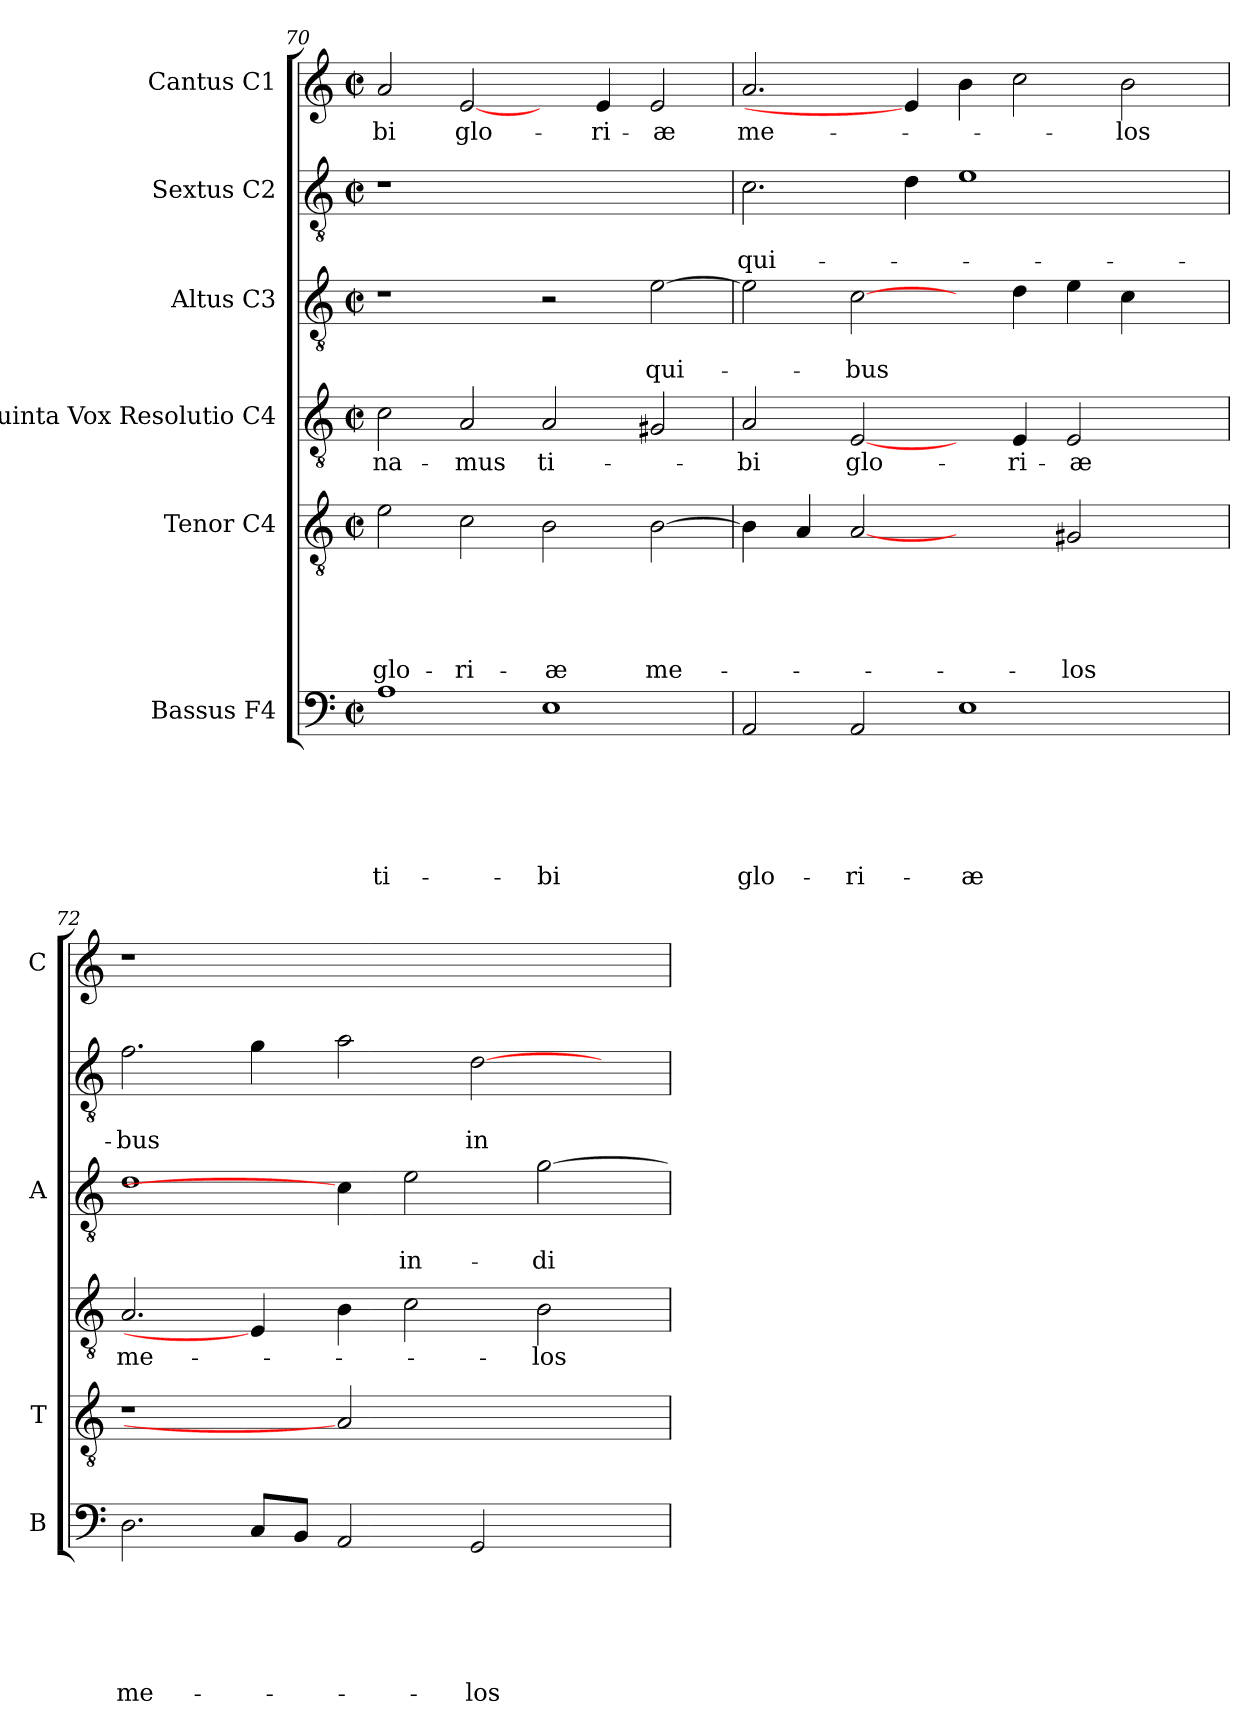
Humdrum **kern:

**kern	**text	**text	**text	**text	**text	**text	**kern	**text	**text	**text	**text	**text	**kern	**text	**kern	**text	**text	**kern	**text	**text	**kern	**text
*part6	*part6	*part6	*part6	*part6	*part6	*part6	*part5	*part5	*part5	*part5	*part5	*part5	*part4	*part4	*part3	*part3	*part3	*part2	*part2	*part2	*part1	*part1
*staff6	*staff6	*staff6	*staff6	*staff6	*staff6	*staff6	*staff5	*staff5	*staff5	*staff5	*staff5	*staff5	*staff4	*staff4	*staff3	*staff3	*staff3	*staff2	*staff2	*staff2	*staff1	*staff1
*I"Bassus F4	*	*	*	*	*	*	*I"Tenor C4	*	*	*	*	*	*I"Quinta Vox Resolutio C4	*	*I"Altus C3	*	*	*I"Sextus C2	*	*	*I"Cantus C1	*
*I'B	*	*	*	*	*	*	*I'T	*	*	*	*	*	*	*	*I'A	*	*	*	*	*	*I'C	*
*clefF4	*	*	*	*	*	*	*clefGv2	*	*	*	*	*	*clefGv2	*	*clefGv2	*	*	*clefGv2	*	*	*clefG2	*
*k[]	*	*	*	*	*	*	*k[]	*	*	*	*	*	*k[]	*	*k[]	*	*	*k[]	*	*	*k[]	*
*C:	*	*	*	*	*	*	*C:	*	*	*	*	*	*C:	*	*C:	*	*	*C:	*	*	*C:	*
*M2/2	*	*	*	*	*	*	*M2/2	*	*	*	*	*	*M2/2	*	*M2/2	*	*	*M2/2	*	*	*M2/2	*
*met(c|)	*	*	*	*	*	*	*met(c|)	*	*	*	*	*	*met(c|)	*	*met(c|)	*	*	*met(c|)	*	*	*met(c|)	*
=70	=70	=70	=70	=70	=70	=70	=70	=70	=70	=70	=70	=70	=70	=70	=70	=70	=70	=70	=70	=70	=70	=70
!	!	!	!	!	!	!LO:LY:b	!	!	!	!	!	!LO:LY:b	!	!LO:LY:b	!	!	!	!	!	!	!	!LO:LY:b
1A	.	.	.	.	.	ti-	2e\	.	.	.	.	glo-	2c\	-na-	1r	.	.	1r	.	.	2a/	-bi
!	!	!	!	!	!	!	!	!	!	!	!	!LO:LY:b	!	!LO:LY:b	!	!	!	!	!	!	!	!LO:LY:b
.	.	.	.	.	.	.	2c\	.	.	.	.	-ri-	2A/	-mus	.	.	.	.	.	.	[2e/	glo-
!	!	!	!	!	!	!LO:LY:b	!	!	!	!	!	!LO:LY:b	!	!LO:LY:b	!	!	!	!	!	!	!	!
1E	.	.	.	.	.	-bi	2B\	.	.	.	.	-æ	2A/	ti-	2r	.	.	1ryy	.	.	4ryy	.
!	!	!	!	!	!	!	!	!	!	!	!	!	!	!	!	!	!	!	!	!	!	!LO:LY:b
.	.	.	.	.	.	.	.	.	.	.	.	.	.	.	.	.	.	.	.	.	4e/	-ri-
!	!	!	!	!	!	!	!	!	!	!	!	!LO:LY:b	!	!	!	!	!LO:LY:b	!	!	!	!	!LO:LY:b
.	.	.	.	.	.	.	[2B\	.	.	.	.	me-	2G#X/	.	[2e\	.	qui-	.	.	.	2e/	-æ
=71	=71	=71	=71	=71	=71	=71	=71	=71	=71	=71	=71	=71	=71	=71	=71	=71	=71	=71	=71	=71	=71	=71
!	!	!	!	!	!	!LO:LY:b	!	!	!	!	!	!	!	!LO:LY:b	!	!	!	!	!	!LO:LY:b	!	!LO:LY:b
2AA/	.	.	.	.	.	glo-	4B\]	.	.	.	.	.	2A/	-bi	2e\]	.	.	2.c\	.	qui-	2.a/	me-
.	.	.	.	.	.	.	4A/	.	.	.	.	.	.	.	.	.	.	.	.	.	.	.
!	!	!	!	!	!	!LO:LY:b	!	!	!	!	!	!	!	!LO:LY:b	!	!	!LO:LY:b	!	!	!	!	!
2AA/	.	.	.	.	.	-ri-	[2A	.	.	.	.	.	[2E/	glo-	[2c\	.	-bus	.	.	.	.	.
.	.	.	.	.	.	.	.	.	.	.	.	.	.	.	.	.	.	4d\	.	.	4e/]	.
!	!	!	!	!	!	!LO:LY:b	!	!	!	!	!	!	!	!	!	!	!	!	!	!	!	!
1E	.	.	.	.	.	-æ	2ryy	.	.	.	.	.	4ryy	.	4ryy	.	.	1e	.	.	4b\	.
!	!	!	!	!	!	!	!	!	!	!	!	!	!	!LO:LY:b	!	!	!	!	!	!	!	!
.	.	.	.	.	.	.	.	.	.	.	.	.	4E/	-ri-	4d\	.	.	.	.	.	2cc\	.
!	!	!	!	!	!	!	!	!	!	!	!	!LO:LY:b	!	!LO:LY:b	!	!	!	!	!	!	!	!
.	.	.	.	.	.	.	2G#X/	.	.	.	.	-los	2E/	-æ	4e\	.	.	.	.	.	.	.
!	!	!	!	!	!	!	!	!	!	!	!	!	!	!	!	!	!	!	!	!	!	!LO:LY:b
.	.	.	.	.	.	.	.	.	.	.	.	.	.	.	4c\	.	.	.	.	.	2b\	-los
4ryy	.	.	.	.	.	.	4ryy	.	.	.	.	.	4ryy	.	4ryy	.	.	4ryy	.	.	.	.
=72	=72	=72	=72	=72	=72	=72	=72	=72	=72	=72	=72	=72	=72	=72	=72	=72	=72	=72	=72	=72	=72	=72
!	!	!	!	!	!	!LO:LY:b	!	!	!	!	!	!	!	!LO:LY:b	!	!	!	!	!	!LO:LY:b	!	!
2.D\	.	.	.	.	.	me-	1r	.	.	.	.	.	2.A/	me-	1d	.	.	2.f\	.	-bus	1r	.
8C/L	.	.	.	.	.	.	.	.	.	.	.	.	4E/]	.	.	.	.	4g\	.	.	.	.
8BB/J	.	.	.	.	.	.	.	.	.	.	.	.	.	.	.	.	.	.	.	.	.	.
2AA/	.	.	.	.	.	.	2A]	.	.	.	.	.	4B\	.	4c\]	.	.	2a\	.	.	1ryy	.
!	!	!	!	!	!	!	!	!	!	!	!	!	!	!	!	!	!LO:LY:b	!	!	!	!	!
.	.	.	.	.	.	.	.	.	.	.	.	.	2c\	.	2e\	.	in-	.	.	.	.	.
!	!	!	!	!	!	!LO:LY:b	!	!	!	!	!	!	!	!	!	!	!	!	!	!LO:LY:b	!	!
2GG/	.	.	.	.	.	-los	2.ryy	.	.	.	.	.	.	.	.	.	.	[2d\	.	in-	.	.
!	!	!	!	!	!	!	!	!	!	!	!	!	!	!LO:LY:b	!	!	!LO:LY:b	!	!	!	!	!
.	.	.	.	.	.	.	.	.	.	.	.	.	2B\	-los	[2g\	.	-di-	.	.	.	.	.
4ryy	.	.	.	.	.	.	.	.	.	.	.	.	.	.	.	.	.	4ryy	.	.	4ryy	.
=	=	=	=	=	=	=	=	=	=	=	=	=	=	=	=	=	=	=	=	=	=	=
*-	*-	*-	*-	*-	*-	*-	*-	*-	*-	*-	*-	*-	*-	*-	*-	*-	*-	*-	*-	*-	*-	*-
